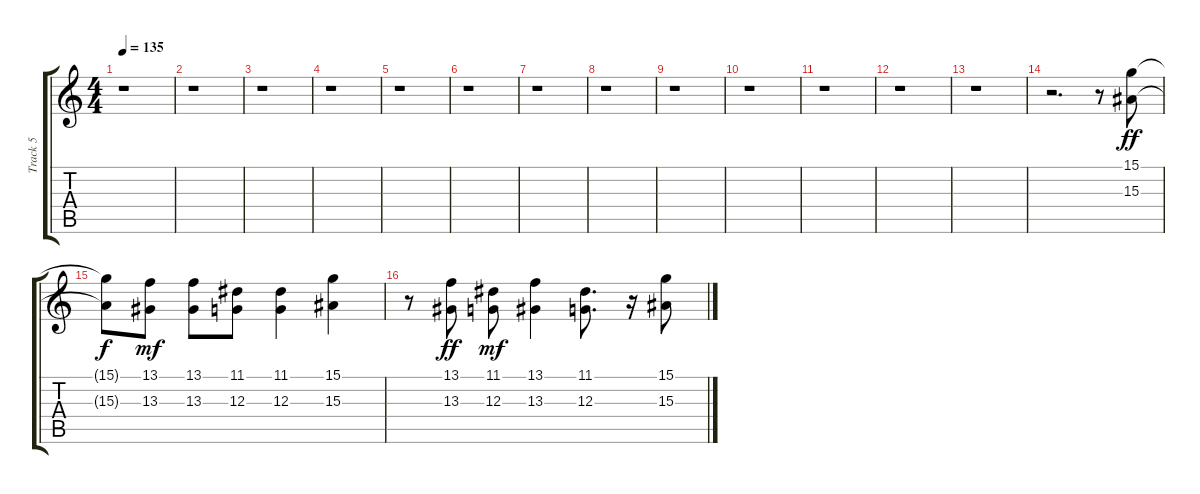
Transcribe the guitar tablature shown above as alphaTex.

\track ("Track 5" "Track 5") {instrument voiceoohs}
\staff {score tabs}
\tuning (E4 B3 G3 D3 A2 E2) {hide}
\ts (4 4)
\tempo 135
\clef g2
\ks c
r.1{dy ff} |
r.1 |
r.1 |
r.1 |
r.1 |
r.1 |
r.1 |
r.1 |
r.1 |
r.1 |
r.1 |
r.1 |
r.1 |
r.2{d} r.8 (15.1 15.3).8 |
(15.1{t} 15.3{t}).8{dy f} (13.1 13.3).8{dy mf} (13.1 13.3).8 (11.1 12.3).8 (11.1 12.3).4 (15.1 15.3).4 |
r.8 (13.1 13.3).8{dy ff} (11.1 12.3).8{dy mf} (13.1 13.3).4 (11.1 12.3).8{d} r.16 (15.1 15.3).8
